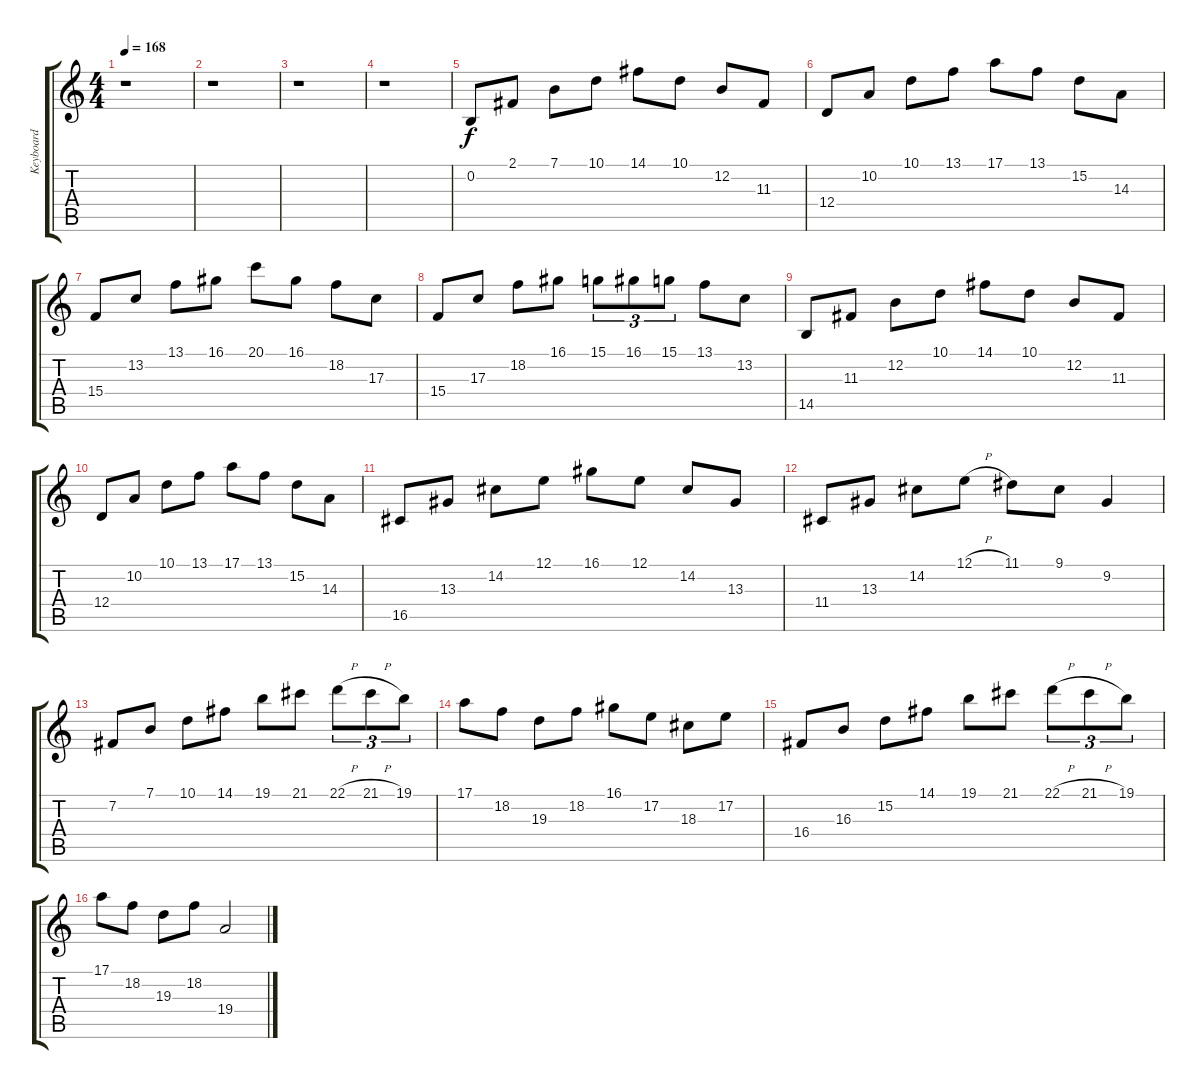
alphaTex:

\track ("Keyboard" "Keyboard") {instrument musicbox}
\staff {score tabs}
\tuning (E4 B3 G3 D3 A2 E2) {hide}
\ts (4 4)
\tempo 168
\clef g2
\ks c
r.1{dy f} |
r.1 |
r.1 |
r.1 |
0.2.8 2.1.8 7.1.8 10.1.8 14.1.8 10.1.8 12.2.8 11.3.8 |
12.4.8 10.2.8 10.1.8 13.1.8 17.1.8 13.1.8 15.2.8 14.3.8 |
15.4.8 13.2.8 13.1.8 16.1.8 20.1.8 16.1.8 18.2.8 17.3.8 |
15.4.8 17.3.8 18.2.8 16.1.8 15.1.8{tu (3 2)} 16.1.8{tu (3 2)} 15.1.8{tu (3 2)} 13.1.8 13.2.8 |
14.5.8 11.3.8 12.2.8 10.1.8 14.1.8 10.1.8 12.2.8 11.3.8 |
12.4.8 10.2.8 10.1.8 13.1.8 17.1.8 13.1.8 15.2.8 14.3.8 |
16.5.8 13.3.8 14.2.8 12.1.8 16.1.8 12.1.8 14.2.8 13.3.8 |
11.4.8 13.3.8 14.2.8 12.1{h}.8 11.1.8 9.1.8 9.2.4 |
7.2.8 7.1.8 10.1.8 14.1.8 19.1.8 21.1.8 22.1{h}.8{tu (3 2)} 21.1{h}.8{tu (3 2)} 19.1.8{tu (3 2)} |
17.1.8 18.2.8 19.3.8 18.2.8 16.1.8 17.2.8 18.3.8 17.2.8 |
16.4.8 16.3.8 15.2.8 14.1.8 19.1.8 21.1.8 22.1{h}.8{tu (3 2)} 21.1{h}.8{tu (3 2)} 19.1.8{tu (3 2)} |
17.1.8 18.2.8 19.3.8 18.2.8 19.4.2
